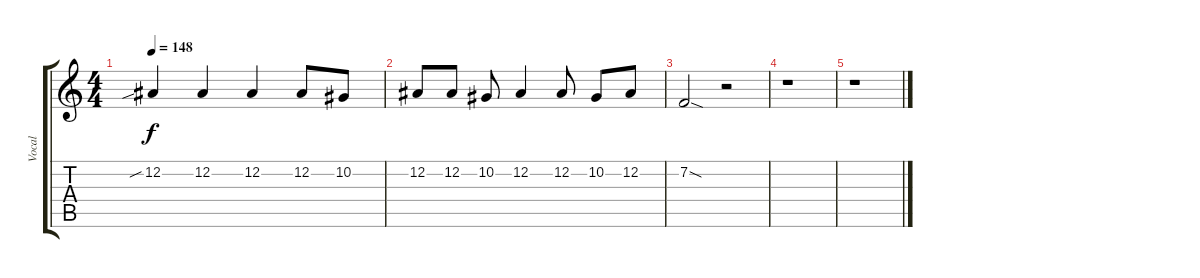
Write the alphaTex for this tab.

\track ("Vocal" "Vocal") {instrument flute}
\staff {score tabs}
\tuning (Eb4 Bb3 Gb3 Db3 Ab2 Eb2) {hide}
\ts (4 4)
\tempo 148
\clef g2
\ks c
12.2{sib}.4{dy f} 12.2.4 12.2.4 12.2.8 10.2.8 |
12.2.8 12.2.8 10.2.8 12.2.4 12.2.8 10.2.8 12.2.8 |
7.2{sod}.2 r.2 |
r.1 |
r.1
